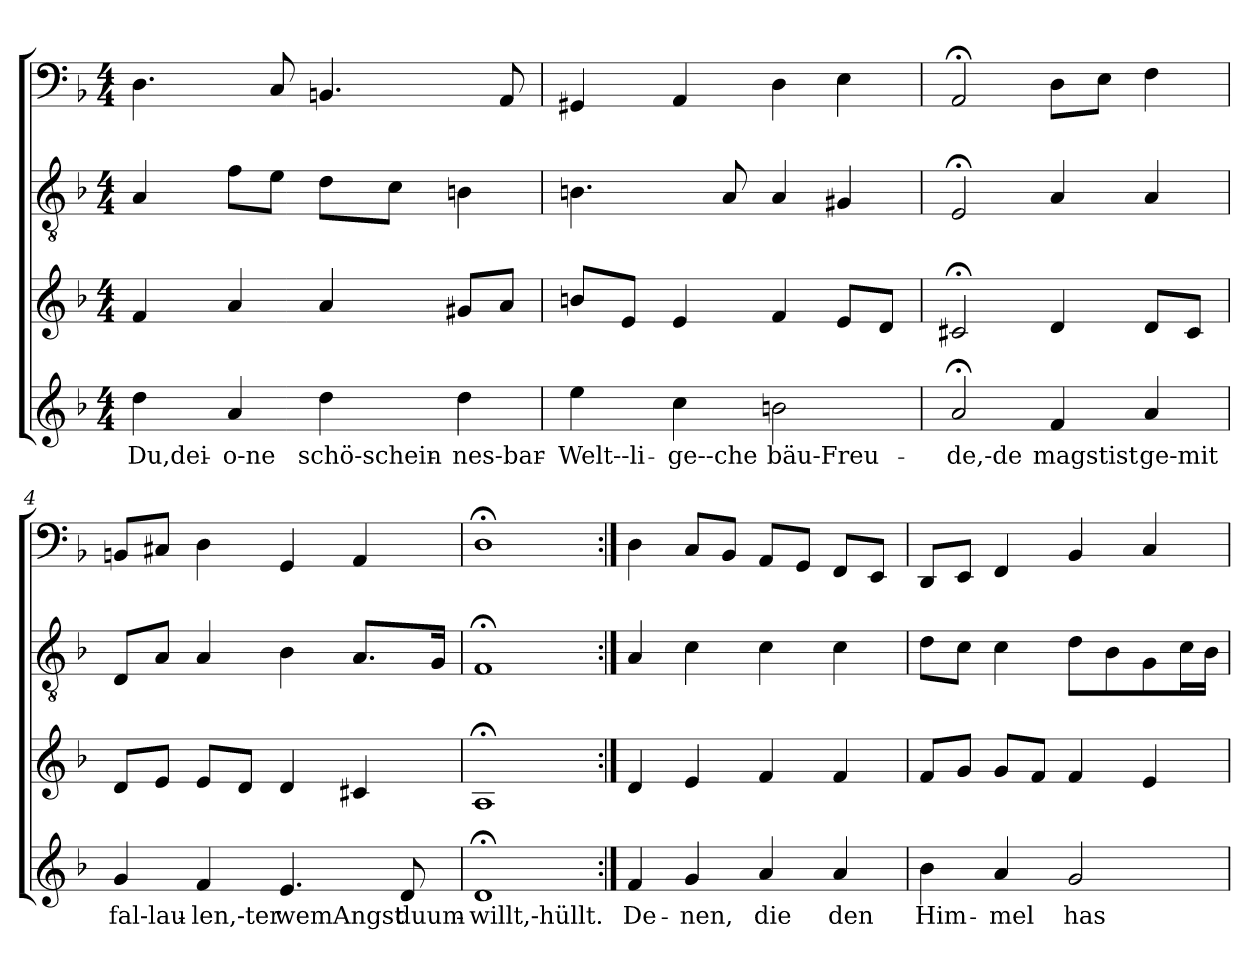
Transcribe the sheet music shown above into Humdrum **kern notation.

**kern	**text	**kern	**kern	**kern
*part4	*part4	*part3	*part2	*part1
*staff4	*staff4	*staff3	*staff2	*staff1
*clefG2	*	*clefG2	*clefGv2	*clefF4
*k[b-]	*	*k[b-]	*k[b-]	*k[b-]
*d:	*	*d:	*d:	*d:
*M4/4	*	*M4/4	*M4/4	*M4/4
=1	=1	=1	=1	=1
4dd\	Du,dei-	4f/	4A/	4.D\
4a/	o-ne	4a/	8f\L	.
.	.	.	8e\J	8C/
4dd\	schö-schein-	4a/	8d\L	4.BBn/
.	.	.	8c\J	.
4dd\	-nes-bar-	8g#X/L	4Bn\	.
.	.	8a/J	.	8AA/
=2	=2	=2	=2	=2
4ee\	Welt--li-	8bn/L	4.Bn\	4GG#X/
.	.	8e/J	.	.
4cc\	-ge--che	4e/	.	4AA/
.	.	.	8A/	.
2bn\	-bäu-Freu-	4f/	4A/	4D\
.	.	8e/L	4G#X/	4E\
.	.	8d/J	.	.
=3	=3	=3	=3	=3
2a;</	-de,-de	2c#X;</	2E;</	2AA;</
4f/	magstist	4d/	4A/	8D\L
.	.	.	.	8E\J
4a/	ge-mit	8d/L	4A/	4F\
.	.	8c#/J	.	.
=4	=4	=4	=4	=4
4g/	-fal-lau-	8d/L	8D/L	8BBn/L
.	.	8e/J	8A/J	8C#X/J
4f/	-len,-ter	8e/L	4A/	4D\
.	.	8d/J	.	.
4.e/	wemAngst	4d/	4B-\	4GG/
.	.	4c#X/	8.A/L	4AA/
8d/	duum-	.	.	.
.	.	.	16G/Jk	.
=5	=5	=5	=5	=5
1d;</	willt,-hüllt.	1A;</	1F;</	1D;<\
=6:|!	=6:|!	=6:|!	=6:|!	=6:|!
4f/	De-	4d/	4A/	4D\
4g/	-nen,	4e/	4c\	8C/L
.	.	.	.	8BB-/J
4a/	die	4f/	4c\	8AA/L
.	.	.	.	8GG/J
4a/	den	4f/	4c\	8FF/L
.	.	.	.	8EE/J
=7	=7	=7	=7	=7
4b-\	Him-	8f/L	8d\L	8DD/L
.	.	8g/J	8c\J	8EE/J
4a/	-mel	8g/L	4c\	4FF/
.	.	8f/J	.	.
2g/	has-	4f/	8d\L	4BB-/
.	.	.	8B-\	.
.	.	4e/	8G\	4C/
.	.	.	16c\L	.
.	.	.	16B-\JJ	.
=	=	=	=	=
*-	*-	*-	*-	*-
